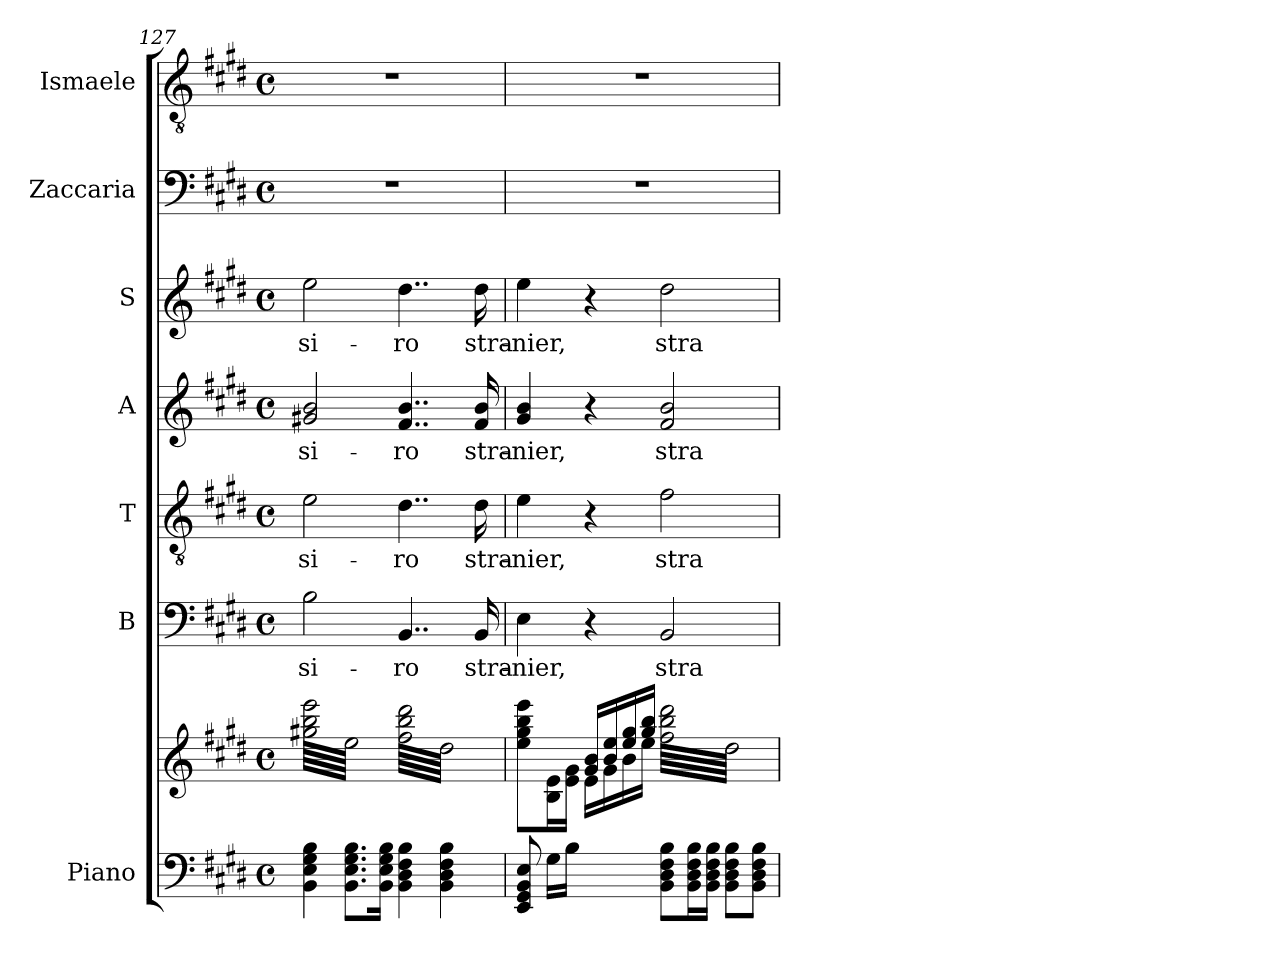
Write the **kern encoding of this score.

**kern	**kern	**kern	**text	**kern	**text	**kern	**text	**kern	**text	**kern	**kern
*part7	*part7	*part6	*part6	*part5	*part5	*part4	*part4	*part3	*part3	*part2	*part1
*staff8	*staff7	*staff6	*staff6	*staff5	*staff5	*staff4	*staff4	*staff3	*staff3	*staff2	*staff1
*I"Piano	*	*I"B	*	*I"T	*	*I"A	*	*I"S	*	*I"Zaccaria	*I"Ismaele
*I'Pno	*	*I'B	*	*I'T	*	*I'A	*	*I'S	*	*	*
*clefF4	*clefG2	*clefF4	*	*clefGv2	*	*clefG2	*	*clefG2	*	*clefF4	*clefGv2
*k[f#c#g#d#]	*k[f#c#g#d#]	*k[f#c#g#d#]	*	*k[f#c#g#d#]	*	*k[f#c#g#d#]	*	*k[f#c#g#d#]	*	*k[f#c#g#d#]	*k[f#c#g#d#]
*M4/4	*M4/4	*M4/4	*	*M4/4	*	*M4/4	*	*M4/4	*	*M4/4	*M4/4
*met(c)	*met(c)	*met(c)	*	*met(c)	*	*met(c)	*	*met(c)	*	*met(c)	*met(c)
=127	=127	=127	=127	=127	=127	=127	=127	=127	=127	=127	=127
!	!	!	!LO:LY:b	!	!LO:LY:b	!	!LO:LY:b	!	!LO:LY:b	!	!
*	*tremolo	*	*	*	*	*	*	*	*	*	*
4BB\ 4E\ 4G#\ 4B\	64gg#X\ 64bb\ 64eee\LLLL	2B\	-si-	2e\	-si-	2g#X/ 2b/	-si-	2ee\	-si-	1r	1r
.	64ee\	.	.	.	.	.	.	.	.	.	.
.	64gg#X\ 64bb\ 64eee\	.	.	.	.	.	.	.	.	.	.
.	64ee\	.	.	.	.	.	.	.	.	.	.
.	64gg#X\ 64bb\ 64eee\	.	.	.	.	.	.	.	.	.	.
.	64ee\	.	.	.	.	.	.	.	.	.	.
.	64gg#X\ 64bb\ 64eee\	.	.	.	.	.	.	.	.	.	.
.	64ee\	.	.	.	.	.	.	.	.	.	.
.	64gg#X\ 64bb\ 64eee\	.	.	.	.	.	.	.	.	.	.
.	64ee\	.	.	.	.	.	.	.	.	.	.
.	64gg#X\ 64bb\ 64eee\	.	.	.	.	.	.	.	.	.	.
.	64ee\	.	.	.	.	.	.	.	.	.	.
.	64gg#X\ 64bb\ 64eee\	.	.	.	.	.	.	.	.	.	.
.	64ee\	.	.	.	.	.	.	.	.	.	.
.	64gg#X\ 64bb\ 64eee\	.	.	.	.	.	.	.	.	.	.
.	64ee\	.	.	.	.	.	.	.	.	.	.
8.BB\ 8.E\ 8.G#\ 8.B\L	64gg#X\ 64bb\ 64eee\	.	.	.	.	.	.	.	.	.	.
.	64ee\	.	.	.	.	.	.	.	.	.	.
.	64gg#X\ 64bb\ 64eee\	.	.	.	.	.	.	.	.	.	.
.	64ee\	.	.	.	.	.	.	.	.	.	.
.	64gg#X\ 64bb\ 64eee\	.	.	.	.	.	.	.	.	.	.
.	64ee\	.	.	.	.	.	.	.	.	.	.
.	64gg#X\ 64bb\ 64eee\	.	.	.	.	.	.	.	.	.	.
.	64ee\	.	.	.	.	.	.	.	.	.	.
.	64gg#X\ 64bb\ 64eee\	.	.	.	.	.	.	.	.	.	.
.	64ee\	.	.	.	.	.	.	.	.	.	.
.	64gg#X\ 64bb\ 64eee\	.	.	.	.	.	.	.	.	.	.
.	64ee\	.	.	.	.	.	.	.	.	.	.
16BB\ 16E\ 16G#\ 16B\Jk	64gg#X\ 64bb\ 64eee\	.	.	.	.	.	.	.	.	.	.
.	64ee\	.	.	.	.	.	.	.	.	.	.
.	64gg#X\ 64bb\ 64eee\	.	.	.	.	.	.	.	.	.	.
.	64ee\JJJJ	.	.	.	.	.	.	.	.	.	.
!	!	!	!LO:LY:b	!	!LO:LY:b	!	!LO:LY:b	!	!LO:LY:b	!	!
4BB\ 4D#\ 4F#\ 4B\	64ff#\ 64bb\ 64ddd#\LLLL	4..BB/	-ro	4..d#\	-ro	4..f#/ 4..b/	-ro	4..dd#\	-ro	.	.
.	64dd#\	.	.	.	.	.	.	.	.	.	.
.	64ff#\ 64bb\ 64ddd#\	.	.	.	.	.	.	.	.	.	.
.	64dd#\	.	.	.	.	.	.	.	.	.	.
.	64ff#\ 64bb\ 64ddd#\	.	.	.	.	.	.	.	.	.	.
.	64dd#\	.	.	.	.	.	.	.	.	.	.
.	64ff#\ 64bb\ 64ddd#\	.	.	.	.	.	.	.	.	.	.
.	64dd#\	.	.	.	.	.	.	.	.	.	.
.	64ff#\ 64bb\ 64ddd#\	.	.	.	.	.	.	.	.	.	.
.	64dd#\	.	.	.	.	.	.	.	.	.	.
.	64ff#\ 64bb\ 64ddd#\	.	.	.	.	.	.	.	.	.	.
.	64dd#\	.	.	.	.	.	.	.	.	.	.
.	64ff#\ 64bb\ 64ddd#\	.	.	.	.	.	.	.	.	.	.
.	64dd#\	.	.	.	.	.	.	.	.	.	.
.	64ff#\ 64bb\ 64ddd#\	.	.	.	.	.	.	.	.	.	.
.	64dd#\	.	.	.	.	.	.	.	.	.	.
4BB\ 4D#\ 4F#\ 4B\	64ff#\ 64bb\ 64ddd#\	.	.	.	.	.	.	.	.	.	.
.	64dd#\	.	.	.	.	.	.	.	.	.	.
.	64ff#\ 64bb\ 64ddd#\	.	.	.	.	.	.	.	.	.	.
.	64dd#\	.	.	.	.	.	.	.	.	.	.
.	64ff#\ 64bb\ 64ddd#\	.	.	.	.	.	.	.	.	.	.
.	64dd#\	.	.	.	.	.	.	.	.	.	.
.	64ff#\ 64bb\ 64ddd#\	.	.	.	.	.	.	.	.	.	.
.	64dd#\	.	.	.	.	.	.	.	.	.	.
.	64ff#\ 64bb\ 64ddd#\	.	.	.	.	.	.	.	.	.	.
.	64dd#\	.	.	.	.	.	.	.	.	.	.
.	64ff#\ 64bb\ 64ddd#\	.	.	.	.	.	.	.	.	.	.
.	64dd#\	.	.	.	.	.	.	.	.	.	.
!	!	!	!LO:LY:b	!	!LO:LY:b	!	!LO:LY:b	!	!LO:LY:b	!	!
.	64ff#\ 64bb\ 64ddd#\	16BB/	stra-	16d#\	stra-	16f#/ 16b/	stra-	16dd#\	stra-	.	.
.	64dd#\	.	.	.	.	.	.	.	.	.	.
.	64ff#\ 64bb\ 64ddd#\	.	.	.	.	.	.	.	.	.	.
.	64dd#\JJJJ	.	.	.	.	.	.	.	.	.	.
*	*Xtremolo	*	*	*	*	*	*	*	*	*	*
!!LO:LB:g=z
=128	=128	=128	=128	=128	=128	=128	=128	=128	=128	=128	=128
*	*^	*	*	*	*	*	*	*	*	*	*
!	!	!	!	!LO:LY:b	!	!LO:LY:b	!	!LO:LY:b	!	!LO:LY:b	!	!
8EE/ 8GG#/ 8BB/ 8E/	8ee\ 8gg#\ 8bb\ 8eee\L	4ryy	4E\	-nier,	4e\	-nier,	4g#/ 4b/	-nier,	4ee\	-nier,	1r	1r
.	.	.	.	.	.	.	.	.	.	.	.	.
.	.	.	.	.	.	.	.	.	.	.	.	.
.	.	.	.	.	.	.	.	.	.	.	.	.
.	.	.	.	.	.	.	.	.	.	.	.	.
.	.	.	.	.	.	.	.	.	.	.	.	.
.	.	.	.	.	.	.	.	.	.	.	.	.
.	.	.	.	.	.	.	.	.	.	.	.	.
16G#\LL	16B\ 16e\L	.	.	.	.	.	.	.	.	.	.	.
.	.	.	.	.	.	.	.	.	.	.	.	.
.	.	.	.	.	.	.	.	.	.	.	.	.
.	.	.	.	.	.	.	.	.	.	.	.	.
16B\JJ	16e\ 16g#\JJ	.	.	.	.	.	.	.	.	.	.	.
.	.	.	.	.	.	.	.	.	.	.	.	.
.	.	.	.	.	.	.	.	.	.	.	.	.
.	.	.	.	.	.	.	.	.	.	.	.	.
4ryy	16g#/ 16b/LL	16e\LL	4r	.	4r	.	4r	.	4r	.	.	.
.	16b/ 16ee/	16g#\	.	.	.	.	.	.	.	.	.	.
.	16ee/ 16gg#/	16b\	.	.	.	.	.	.	.	.	.	.
.	16gg#/ 16bb/JJ	16ee\JJ	.	.	.	.	.	.	.	.	.	.
!	!	!	!	!LO:LY:b	!	!LO:LY:b	!	!LO:LY:b	!	!LO:LY:b	!	!
*	*tremolo	*	*	*	*	*	*	*	*	*	*	*
8BB\ 8D#\ 8F#\ 8B\L	64ff#\ 64bb\ 64ddd#\LLLL	2ryy	2BB/	stra-	2f#\	stra-	2f#/ 2b/	stra-	2dd#\	stra-	.	.
.	64dd#\	.	.	.	.	.	.	.	.	.	.	.
.	64ff#\ 64bb\ 64ddd#\	.	.	.	.	.	.	.	.	.	.	.
.	64dd#\	.	.	.	.	.	.	.	.	.	.	.
.	64ff#\ 64bb\ 64ddd#\	.	.	.	.	.	.	.	.	.	.	.
.	64dd#\	.	.	.	.	.	.	.	.	.	.	.
.	64ff#\ 64bb\ 64ddd#\	.	.	.	.	.	.	.	.	.	.	.
.	64dd#\	.	.	.	.	.	.	.	.	.	.	.
16BB\ 16D#\ 16F#\ 16B\L	64ff#\ 64bb\ 64ddd#\	.	.	.	.	.	.	.	.	.	.	.
.	64dd#\	.	.	.	.	.	.	.	.	.	.	.
.	64ff#\ 64bb\ 64ddd#\	.	.	.	.	.	.	.	.	.	.	.
.	64dd#\	.	.	.	.	.	.	.	.	.	.	.
16BB\ 16D#\ 16F#\ 16B\JJ	64ff#\ 64bb\ 64ddd#\	.	.	.	.	.	.	.	.	.	.	.
.	64dd#\	.	.	.	.	.	.	.	.	.	.	.
.	64ff#\ 64bb\ 64ddd#\	.	.	.	.	.	.	.	.	.	.	.
.	64dd#\	.	.	.	.	.	.	.	.	.	.	.
8BB\ 8D#\ 8F#\ 8B\L	64ff#\ 64bb\ 64ddd#\	.	.	.	.	.	.	.	.	.	.	.
.	64dd#\	.	.	.	.	.	.	.	.	.	.	.
.	64ff#\ 64bb\ 64ddd#\	.	.	.	.	.	.	.	.	.	.	.
.	64dd#\	.	.	.	.	.	.	.	.	.	.	.
.	64ff#\ 64bb\ 64ddd#\	.	.	.	.	.	.	.	.	.	.	.
.	64dd#\	.	.	.	.	.	.	.	.	.	.	.
.	64ff#\ 64bb\ 64ddd#\	.	.	.	.	.	.	.	.	.	.	.
.	64dd#\	.	.	.	.	.	.	.	.	.	.	.
8BB\ 8D#\ 8F#\ 8B\J	64ff#\ 64bb\ 64ddd#\	.	.	.	.	.	.	.	.	.	.	.
.	64dd#\	.	.	.	.	.	.	.	.	.	.	.
.	64ff#\ 64bb\ 64ddd#\	.	.	.	.	.	.	.	.	.	.	.
.	64dd#\	.	.	.	.	.	.	.	.	.	.	.
.	64ff#\ 64bb\ 64ddd#\	.	.	.	.	.	.	.	.	.	.	.
.	64dd#\	.	.	.	.	.	.	.	.	.	.	.
.	64ff#\ 64bb\ 64ddd#\	.	.	.	.	.	.	.	.	.	.	.
.	64dd#\JJJJ	.	.	.	.	.	.	.	.	.	.	.
*	*Xtremolo	*	*	*	*	*	*	*	*	*	*	*
.	.	.	.	.	.	.	.	.	.	.	.	.
.	.	.	.	.	.	.	.	.	.	.	.	.
.	.	.	.	.	.	.	.	.	.	.	.	.
.	.	.	.	.	.	.	.	.	.	.	.	.
.	.	.	.	.	.	.	.	.	.	.	.	.
.	.	.	.	.	.	.	.	.	.	.	.	.
.	.	.	.	.	.	.	.	.	.	.	.	.
.	.	.	.	.	.	.	.	.	.	.	.	.
.	.	.	.	.	.	.	.	.	.	.	.	.
.	.	.	.	.	.	.	.	.	.	.	.	.
.	.	.	.	.	.	.	.	.	.	.	.	.
.	.	.	.	.	.	.	.	.	.	.	.	.
.	.	.	.	.	.	.	.	.	.	.	.	.
.	.	.	.	.	.	.	.	.	.	.	.	.
.	.	.	.	.	.	.	.	.	.	.	.	.
.	.	.	.	.	.	.	.	.	.	.	.	.
*	*v	*v	*	*	*	*	*	*	*	*	*	*
=	=	=	=	=	=	=	=	=	=	=	=
*-	*-	*-	*-	*-	*-	*-	*-	*-	*-	*-	*-
